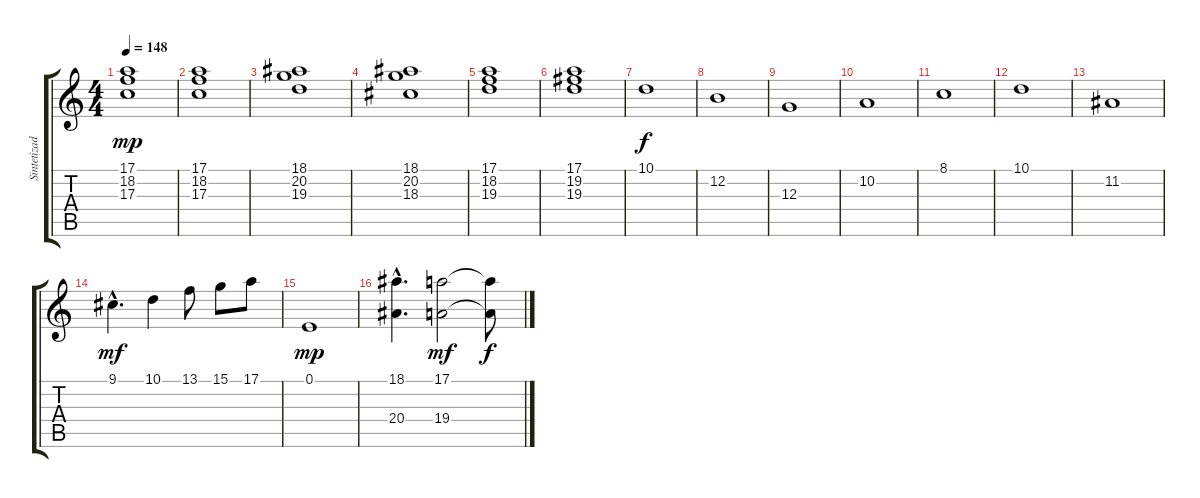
\track ("Sintetizador" "Sintetizad") {instrument stringensemble1}
\staff {score tabs}
\tuning (E4 B3 G3 D3 A2 E2) {hide}
\ts (4 4)
\tempo 148
\clef g2
\ks c
(17.1 18.2 17.3).1{dy mp} |
(17.1 18.2 17.3).1 |
(18.1 20.2 19.3).1 |
(18.1 20.2 18.3).1 |
(17.1 18.2 19.3).1 |
(17.1 19.2 19.3).1 |
10.1.1{dy f} |
12.2.1 |
12.3.1 |
10.2.1 |
8.1.1 |
10.1.1 |
11.2.1 |
9.1{hac}.4{d dy mf} 10.1.4 13.1.8 15.1.8 17.1.8 |
0.1.1{dy mp} |
(18.1{hac} 20.4{hac}).4{d} (17.1 19.4).2{dy mf} (17.1{t} 19.4{t}).8{dy f}
